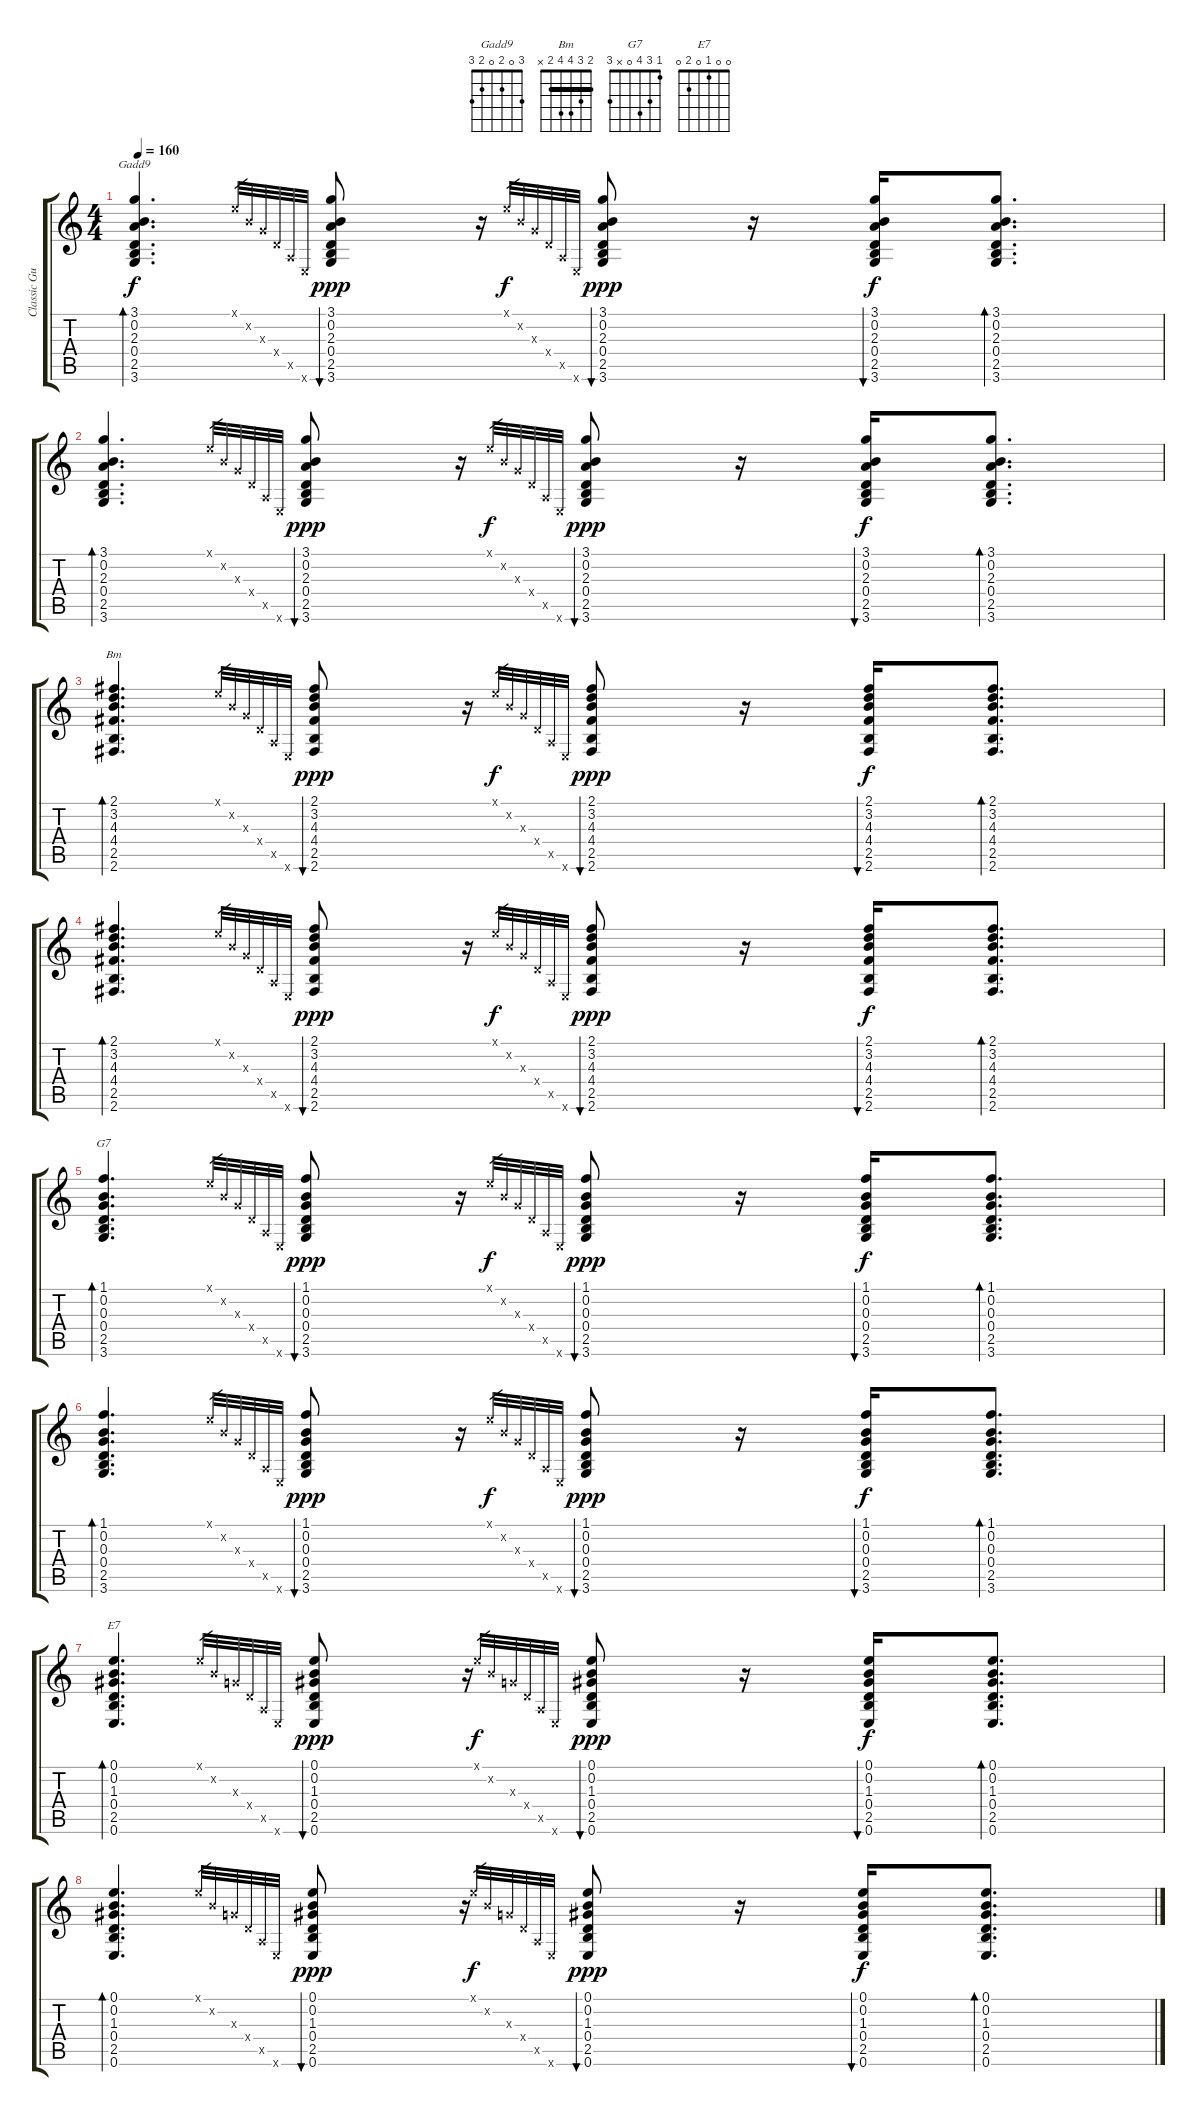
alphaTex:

\track ("Classic Guitar" "Classic Gu") {instrument acousticguitarnylon}
\staff {score tabs}
\tuning (E4 B3 G3 D3 A2 E2) {hide}
\chord ("Gadd9" 3 0 2 0 2 3)
\chord ("Bm" 2 3 4 4 2 x) {barre 2}
\chord ("G7" 1 3 4 0 x 3)
\chord ("E7" 0 0 1 0 2 0)
\ts (4 4)
\tempo 160
\clef g2
\ks c
(3.1 0.2 2.3 0.4 2.5 3.6).4{d bd 240 ch "Gadd9" dy f} 0.1{x}.32{gr} 0.2{x}.32{gr} 0.3{x}.32{gr} 0.4{x}.32{gr} 0.5{x}.32{gr} 0.6{x}.32{gr} (3.1 0.2 2.3 0.4 2.5 3.6).8{bu 30 dy ppp} r.16 0.1{x}.32{gr dy f} 0.2{x}.32{gr} 0.3{x}.32{gr} 0.4{x}.32{gr} 0.5{x}.32{gr} 0.6{x}.32{gr} (3.1 0.2 2.3 0.4 2.5 3.6).8{bu 30 dy ppp} r.16 (3.1 0.2 2.3 0.4 2.5 3.6).16{bu 30 dy f} (3.1 0.2 2.3 0.4 2.5 3.6).8{d bd 120} |
(3.1 0.2 2.3 0.4 2.5 3.6).4{d bd 240} 0.1{x}.32{gr} 0.2{x}.32{gr} 0.3{x}.32{gr} 0.4{x}.32{gr} 0.5{x}.32{gr} 0.6{x}.32{gr} (3.1 0.2 2.3 0.4 2.5 3.6).8{bu 30 dy ppp} r.16 0.1{x}.32{gr dy f} 0.2{x}.32{gr} 0.3{x}.32{gr} 0.4{x}.32{gr} 0.5{x}.32{gr} 0.6{x}.32{gr} (3.1 0.2 2.3 0.4 2.5 3.6).8{bu 30 dy ppp} r.16 (3.1 0.2 2.3 0.4 2.5 3.6).16{bu 30 dy f} (3.1 0.2 2.3 0.4 2.5 3.6).8{d bd 120} |
(2.1 3.2 4.3 4.4 2.5 2.6).4{d bd 240 ch "Bm"} 0.1{x}.32{gr} 0.2{x}.32{gr} 0.3{x}.32{gr} 0.4{x}.32{gr} 0.5{x}.32{gr} 0.6{x}.32{gr} (2.1 3.2 4.3 4.4 2.5 2.6).8{bu 30 dy ppp} r.16 0.1{x}.32{gr dy f} 0.2{x}.32{gr} 0.3{x}.32{gr} 0.4{x}.32{gr} 0.5{x}.32{gr} 0.6{x}.32{gr} (2.1 3.2 4.3 4.4 2.5 2.6).8{bu 30 dy ppp} r.16 (2.1 3.2 4.3 4.4 2.5 2.6).16{bu 30 dy f} (2.1 3.2 4.3 4.4 2.5 2.6).8{d bd 120} |
(2.1 3.2 4.3 4.4 2.5 2.6).4{d bd 240} 0.1{x}.32{gr} 0.2{x}.32{gr} 0.3{x}.32{gr} 0.4{x}.32{gr} 0.5{x}.32{gr} 0.6{x}.32{gr} (2.1 3.2 4.3 4.4 2.5 2.6).8{bu 30 dy ppp} r.16 0.1{x}.32{gr dy f} 0.2{x}.32{gr} 0.3{x}.32{gr} 0.4{x}.32{gr} 0.5{x}.32{gr} 0.6{x}.32{gr} (2.1 3.2 4.3 4.4 2.5 2.6).8{bu 30 dy ppp} r.16 (2.1 3.2 4.3 4.4 2.5 2.6).16{bu 30 dy f} (2.1 3.2 4.3 4.4 2.5 2.6).8{d bd 120} |
(1.1 0.2 0.3 0.4 2.5 3.6).4{d bd 240 ch "G7"} 0.1{x}.32{gr} 0.2{x}.32{gr} 0.3{x}.32{gr} 0.4{x}.32{gr} 0.5{x}.32{gr} 0.6{x}.32{gr} (1.1 0.2 0.3 0.4 2.5 3.6).8{bu 30 dy ppp} r.16 0.1{x}.32{gr dy f} 0.2{x}.32{gr} 0.3{x}.32{gr} 0.4{x}.32{gr} 0.5{x}.32{gr} 0.6{x}.32{gr} (1.1 0.2 0.3 0.4 2.5 3.6).8{bu 30 dy ppp} r.16 (1.1 0.2 0.3 0.4 2.5 3.6).16{bu 30 dy f} (1.1 0.2 0.3 0.4 2.5 3.6).8{d bd 120} |
(1.1 0.2 0.3 0.4 2.5 3.6).4{d bd 240} 0.1{x}.32{gr} 0.2{x}.32{gr} 0.3{x}.32{gr} 0.4{x}.32{gr} 0.5{x}.32{gr} 0.6{x}.32{gr} (1.1 0.2 0.3 0.4 2.5 3.6).8{bu 30 dy ppp} r.16 0.1{x}.32{gr dy f} 0.2{x}.32{gr} 0.3{x}.32{gr} 0.4{x}.32{gr} 0.5{x}.32{gr} 0.6{x}.32{gr} (1.1 0.2 0.3 0.4 2.5 3.6).8{bu 30 dy ppp} r.16 (1.1 0.2 0.3 0.4 2.5 3.6).16{bu 30 dy f} (1.1 0.2 0.3 0.4 2.5 3.6).8{d bd 120} |
(0.1 0.2 1.3 0.4 2.5 0.6).4{d bd 240 ch "E7"} 0.1{x}.32{gr} 0.2{x}.32{gr} 0.3{x}.32{gr} 0.4{x}.32{gr} 0.5{x}.32{gr} 0.6{x}.32{gr} (0.1 0.2 1.3 0.4 2.5 0.6).8{bu 30 dy ppp} r.16 0.1{x}.32{gr dy f} 0.2{x}.32{gr} 0.3{x}.32{gr} 0.4{x}.32{gr} 0.5{x}.32{gr} 0.6{x}.32{gr} (0.1 0.2 1.3 0.4 2.5 0.6).8{bu 30 dy ppp} r.16 (0.1 0.2 1.3 0.4 2.5 0.6).16{bu 30 dy f} (0.1 0.2 1.3 0.4 2.5 0.6).8{d bd 120} |
(0.1 0.2 1.3 0.4 2.5 0.6).4{d bd 240} 0.1{x}.32{gr} 0.2{x}.32{gr} 0.3{x}.32{gr} 0.4{x}.32{gr} 0.5{x}.32{gr} 0.6{x}.32{gr} (0.1 0.2 1.3 0.4 2.5 0.6).8{bu 30 dy ppp} r.16 0.1{x}.32{gr dy f} 0.2{x}.32{gr} 0.3{x}.32{gr} 0.4{x}.32{gr} 0.5{x}.32{gr} 0.6{x}.32{gr} (0.1 0.2 1.3 0.4 2.5 0.6).8{bu 30 dy ppp} r.16 (0.1 0.2 1.3 0.4 2.5 0.6).16{bu 30 dy f} (0.1 0.2 1.3 0.4 2.5 0.6).8{d bd 120}
